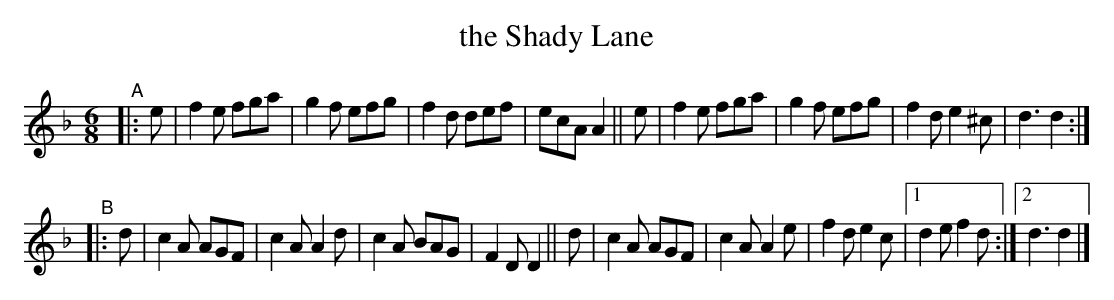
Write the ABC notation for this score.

X:1
T: the Shady Lane
M: 6/8
L: 1/8
K: Dm
"^A"|: e | f2e fga | g2f efg | f2d def  | ecA A2 \
||     e | f2e fga | g2f efg | f2d e2^c | d3  d2 :|
"^B"|: d | c2A AGF | c2A A2d | c2A BAG  | F2D D2 \
||     d | c2A AGF | c2A A2e | f2d e2c |[1 d2e f2d :|[2 d3 d2 |]
